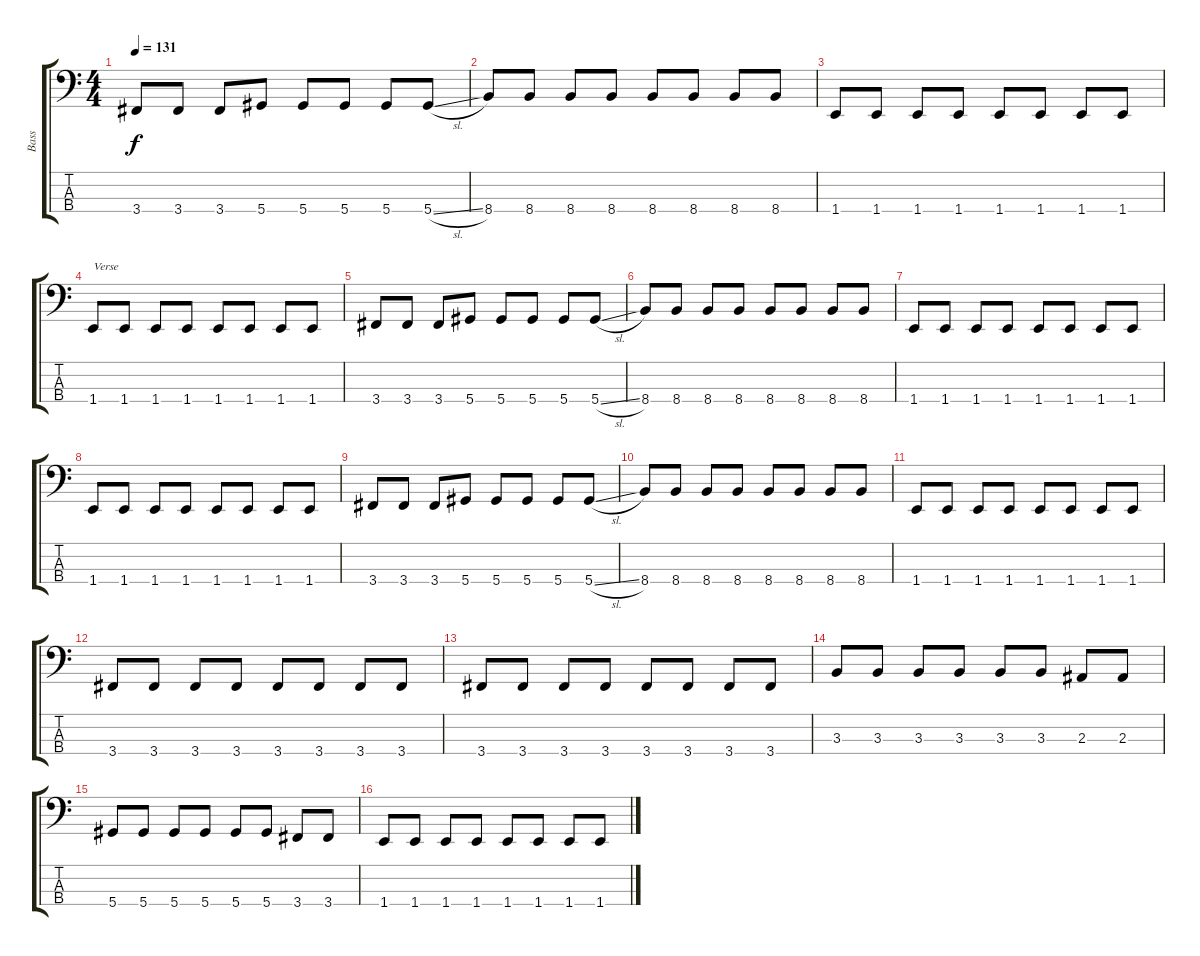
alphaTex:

\track ("Bass" "Bass") {instrument electricbassfinger}
\staff {score tabs}
\tuning (Gb2 Db2 Ab1 Eb1) {hide}
\ts (4 4)
\tempo 131
\clef f4
\ks c
3.4.8{dy f} 3.4.8 3.4.8 5.4.8 5.4.8 5.4.8 5.4.8 5.4{sl}.8 |
8.4.8 8.4.8 8.4.8 8.4.8 8.4.8 8.4.8 8.4.8 8.4.8 |
1.4.8 1.4.8 1.4.8 1.4.8 1.4.8 1.4.8 1.4.8 1.4.8 |
1.4.8{txt "Verse"} 1.4.8 1.4.8 1.4.8 1.4.8 1.4.8 1.4.8 1.4.8 |
3.4.8 3.4.8 3.4.8 5.4.8 5.4.8 5.4.8 5.4.8 5.4{sl}.8 |
8.4.8 8.4.8 8.4.8 8.4.8 8.4.8 8.4.8 8.4.8 8.4.8 |
1.4.8 1.4.8 1.4.8 1.4.8 1.4.8 1.4.8 1.4.8 1.4.8 |
1.4.8 1.4.8 1.4.8 1.4.8 1.4.8 1.4.8 1.4.8 1.4.8 |
3.4.8 3.4.8 3.4.8 5.4.8 5.4.8 5.4.8 5.4.8 5.4{sl}.8 |
8.4.8 8.4.8 8.4.8 8.4.8 8.4.8 8.4.8 8.4.8 8.4.8 |
1.4.8 1.4.8 1.4.8 1.4.8 1.4.8 1.4.8 1.4.8 1.4.8 |
3.4.8 3.4.8 3.4.8 3.4.8 3.4.8 3.4.8 3.4.8 3.4.8 |
3.4.8 3.4.8 3.4.8 3.4.8 3.4.8 3.4.8 3.4.8 3.4.8 |
3.3.8 3.3.8 3.3.8 3.3.8 3.3.8 3.3.8 2.3.8 2.3.8 |
5.4.8 5.4.8 5.4.8 5.4.8 5.4.8 5.4.8 3.4.8 3.4.8 |
1.4.8 1.4.8 1.4.8 1.4.8 1.4.8 1.4.8 1.4.8 1.4.8
